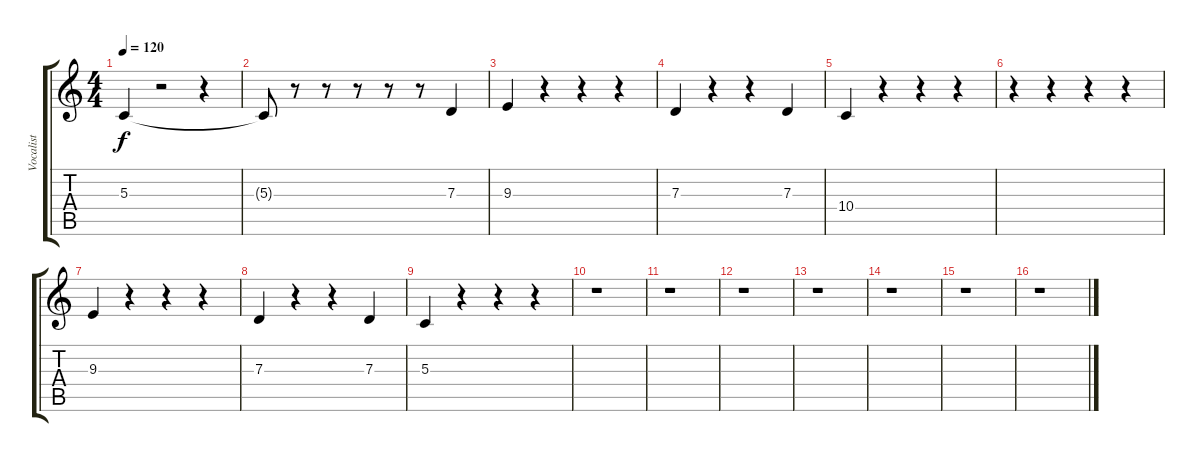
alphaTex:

\track ("Vocalist" "Vocalist") {instrument altosax}
\staff {score tabs}
\tuning (E4 B3 G3 D3 A2 E2) {hide}
\ts (4 4)
\tempo 120
\clef g2
\ks c
5.3.4{dy f} r.2 r.4 |
5.3{t}.8 r.8 r.8 r.8 r.8 r.8 7.3.4 |
9.3.4 r.4 r.4 r.4 |
7.3.4 r.4 r.4 7.3.4 |
10.4.4 r.4 r.4 r.4 |
r.4 r.4 r.4 r.4 |
9.3.4 r.4 r.4 r.4 |
7.3.4 r.4 r.4 7.3.4 |
5.3.4 r.4 r.4 r.4 |
r.1 |
r.1 |
r.1 |
r.1 |
r.1 |
r.1 |
r.1
